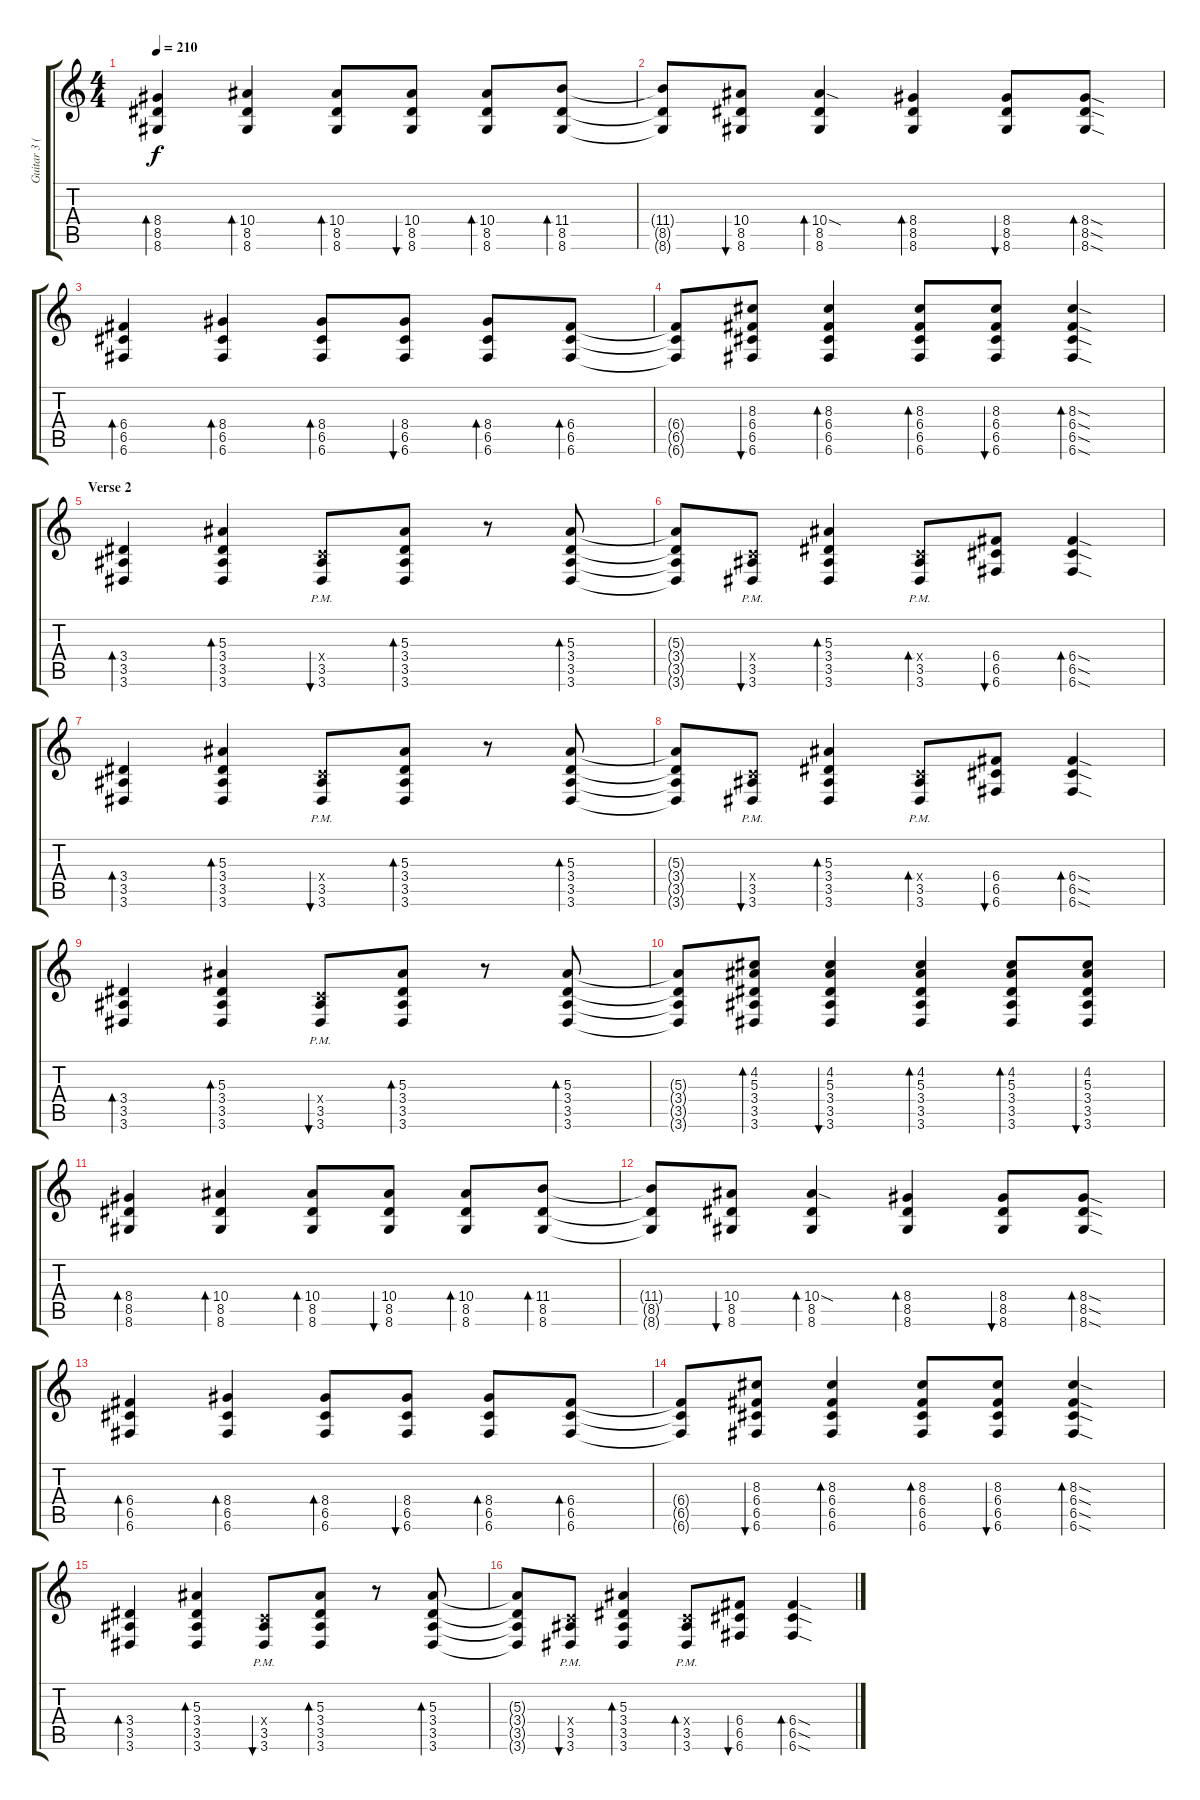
\track ("Guitar 3 (overdrive)" "Guitar 3 (") {instrument overdrivenguitar}
\staff {score tabs}
\tuning (D4 A3 F3 C3 G2 C2) {hide}
\ts (4 4)
\tempo 210
\clef g2
\ks c
(8.4 8.5 8.6).4{bd 60 dy f} (10.4 8.5 8.6).4{bd 60} (10.4 8.5 8.6).8{bd 60} (10.4 8.5 8.6).8{bu 60} (10.4 8.5 8.6).8{bd 60} (11.4 8.5 8.6).8{bd 60} |
(11.4{t} 8.5{t} 8.6{t}).8 (10.4 8.5 8.6).8{bu 60} (10.4{sod} 8.5 8.6).4{bd 60} (8.4 8.5 8.6).4{bd 60} (8.4 8.5 8.6).8{bu 60} (8.4{sod} 8.5{sod} 8.6{sod}).8{bd 60} |
(6.4 6.5 6.6).4{bd 60} (8.4 6.5 6.6).4{bd 60} (8.4 6.5 6.6).8{bd 60} (8.4 6.5 6.6).8{bu 60} (8.4 6.5 6.6).8{bd 60} (6.4 6.5 6.6).8{bd 60} |
(6.4{t} 6.5{t} 6.6{t}).8 (8.3 6.4 6.5 6.6).8{bu 60} (8.3 6.4 6.5 6.6).4{bd 60} (8.3 6.4 6.5 6.6).8{bd 60} (8.3 6.4 6.5 6.6).8{bu 60} (8.3{sod} 6.4{sod} 6.5{sod} 6.6{sod}).4{bd 60} |
\section ("" "Verse 2")
(3.4 3.5 3.6).4{bd 60} (5.3 3.4 3.5 3.6).4{bd 60} (0.4{x} 3.5{pm} 3.6{pm}).8{bu 60} (5.3 3.4 3.5 3.6).8{bd 60} r.8 (5.3 3.4 3.5 3.6).8{bd 60} |
(5.3{t} 3.4{t} 3.5{t} 3.6{t}).8 (0.4{x} 3.5{pm} 3.6{pm}).8{bu 60} (5.3 3.4 3.5 3.6).4{bd 60} (0.4{x} 3.5{pm} 3.6{pm}).8{bd 60} (6.4 6.5 6.6).8{bu 60} (6.4{sod} 6.5{sod} 6.6{sod}).4{bd 60} |
(3.4 3.5 3.6).4{bd 60} (5.3 3.4 3.5 3.6).4{bd 60} (0.4{x} 3.5{pm} 3.6{pm}).8{bu 60} (5.3 3.4 3.5 3.6).8{bd 60} r.8 (5.3 3.4 3.5 3.6).8{bd 60} |
(5.3{t} 3.4{t} 3.5{t} 3.6{t}).8 (0.4{x} 3.5{pm} 3.6{pm}).8{bu 60} (5.3 3.4 3.5 3.6).4{bd 60} (0.4{x} 3.5{pm} 3.6{pm}).8{bd 60} (6.4 6.5 6.6).8{bu 60} (6.4{sod} 6.5{sod} 6.6{sod}).4{bd 60} |
(3.4 3.5 3.6).4{bd 60} (5.3 3.4 3.5 3.6).4{bd 60} (0.4{x} 3.5{pm} 3.6{pm}).8{bu 60} (5.3 3.4 3.5 3.6).8{bd 60} r.8 (5.3 3.4 3.5 3.6).8{bd 60} |
(5.3{t} 3.4{t} 3.5{t} 3.6{t}).8 (4.2 5.3 3.4 3.5 3.6).8{bd 60} (4.2 5.3 3.4 3.5 3.6).4{bu 60} (4.2 5.3 3.4 3.5 3.6).4{bd 60} (4.2 5.3 3.4 3.5 3.6).8{bd 60} (4.2 5.3 3.4 3.5 3.6).8{bu 60} |
(8.4 8.5 8.6).4{bd 60} (10.4 8.5 8.6).4{bd 60} (10.4 8.5 8.6).8{bd 60} (10.4 8.5 8.6).8{bu 60} (10.4 8.5 8.6).8{bd 60} (11.4 8.5 8.6).8{bd 60} |
(11.4{t} 8.5{t} 8.6{t}).8 (10.4 8.5 8.6).8{bu 60} (10.4{sod} 8.5 8.6).4{bd 60} (8.4 8.5 8.6).4{bd 60} (8.4 8.5 8.6).8{bu 60} (8.4{sod} 8.5{sod} 8.6{sod}).8{bd 60} |
(6.4 6.5 6.6).4{bd 60} (8.4 6.5 6.6).4{bd 60} (8.4 6.5 6.6).8{bd 60} (8.4 6.5 6.6).8{bu 60} (8.4 6.5 6.6).8{bd 60} (6.4 6.5 6.6).8{bd 60} |
(6.4{t} 6.5{t} 6.6{t}).8 (8.3 6.4 6.5 6.6).8{bu 60} (8.3 6.4 6.5 6.6).4{bd 60} (8.3 6.4 6.5 6.6).8{bd 60} (8.3 6.4 6.5 6.6).8{bu 60} (8.3{sod} 6.4{sod} 6.5{sod} 6.6{sod}).4{bd 60} |
(3.4 3.5 3.6).4{bd 60} (5.3 3.4 3.5 3.6).4{bd 60} (0.4{x} 3.5{pm} 3.6{pm}).8{bu 60} (5.3 3.4 3.5 3.6).8{bd 60} r.8 (5.3 3.4 3.5 3.6).8{bd 60} |
(5.3{t} 3.4{t} 3.5{t} 3.6{t}).8 (0.4{x} 3.5{pm} 3.6{pm}).8{bu 60} (5.3 3.4 3.5 3.6).4{bd 60} (0.4{x} 3.5{pm} 3.6{pm}).8{bd 60} (6.4 6.5 6.6).8{bu 60} (6.4{sod} 6.5{sod} 6.6{sod}).4{bd 60}
